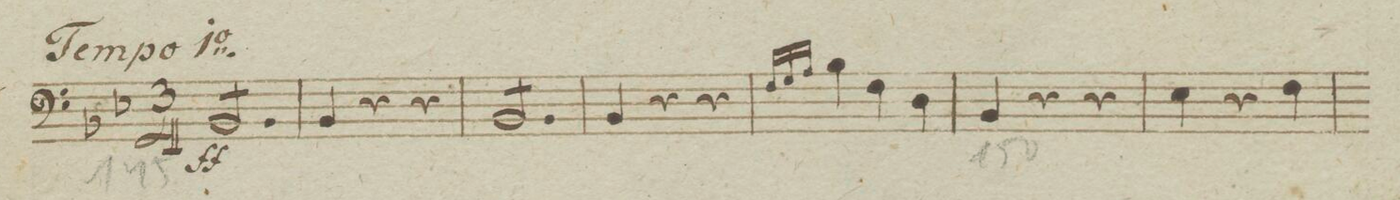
**kern	**dynam
*I"Violon	*
*clefF4	*
*k[b-e-]	*
*met(c)	*
*M3/4	*
*tremolo	*
8BB-/Lyy	ff
8BB-/yy	.
8BB-/yy	.
8BB-/yy	.
8BB-/yy	.
8BB-/Jyy	.
=146	=146
4BB-/yy	.
4ryy	.
4ryy	.
=147	=147
8BB-/Lyy	.
8BB-/yy	.
8BB-/yy	.
8BB-/yy	.
8BB-/yy	.
8BB-/Jyy	.
*Xtremolo	*
=148	=148
4BB-/yy	.
4ryy	.
4ryy	.
=149	=149
16qqF/LLyy	.
16qqG/yy	.
16qqA/JJyy	.
4B-\yy	.
4F\yy	.
4D\yy	.
=150	=150
4BB-/yy	.
4ryy	.
4ryy	.
=151	=151
4E-\yy	.
4ryy	.
4F\yy	.
=152	=152
*-	*-
